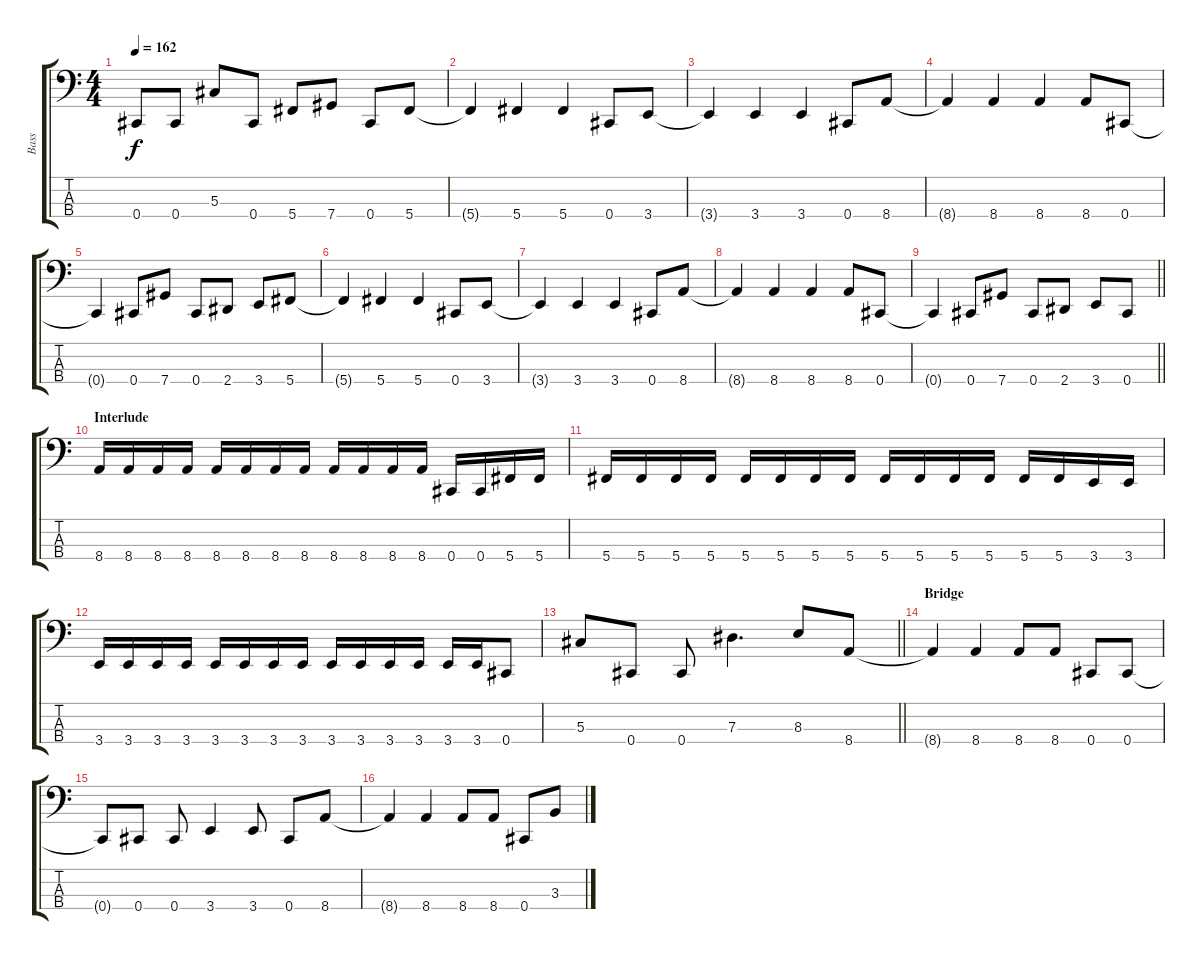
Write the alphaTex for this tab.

\track ("Bass" "Bass") {instrument electricbassfinger}
\staff {score tabs}
\tuning (Gb2 Db2 Ab1 Db1) {hide}
\ts (4 4)
\tempo 162
\clef f4
\ks c
0.4{t}.8{dy f} 0.4.8 5.3.8 0.4.8 5.4.8 7.4.8 0.4.8 5.4.8 |
5.4{t}.4 5.4.4 5.4.4 0.4.8 3.4.8 |
3.4{t}.4 3.4.4 3.4.4 0.4.8 8.4.8 |
8.4{t}.4 8.4.4 8.4.4 8.4.8 0.4.8 |
0.4{t}.4 0.4.8 7.4.8 0.4.8 2.4.8 3.4.8 5.4.8 |
5.4{t}.4 5.4.4 5.4.4 0.4.8 3.4.8 |
3.4{t}.4 3.4.4 3.4.4 0.4.8 8.4.8 |
8.4{t}.4 8.4.4 8.4.4 8.4.8 0.4.8 |
\barLineRight lightlight
0.4{t}.4 0.4.8 7.4.8 0.4.8 2.4.8 3.4.8 0.4.8 |
\section ("" "Interlude")
8.4.16 8.4.16 8.4.16 8.4.16 8.4.16 8.4.16 8.4.16 8.4.16 8.4.16 8.4.16 8.4.16 8.4.16 0.4.16 0.4.16 5.4.16 5.4.16 |
5.4.16 5.4.16 5.4.16 5.4.16 5.4.16 5.4.16 5.4.16 5.4.16 5.4.16 5.4.16 5.4.16 5.4.16 5.4.16 5.4.16 3.4.16 3.4.16 |
3.4.16 3.4.16 3.4.16 3.4.16 3.4.16 3.4.16 3.4.16 3.4.16 3.4.16 3.4.16 3.4.16 3.4.16 3.4.16 3.4.16 0.4.8 |
\barLineRight lightlight
5.3.8 0.4.8 0.4.8 7.3.4{d} 8.3.8 8.4.8 |
\section ("" "Bridge")
8.4{t}.4 8.4.4 8.4.8 8.4.8 0.4.8 0.4.8 |
0.4{t}.8 0.4.8 0.4.8 3.4.4 3.4.8 0.4.8 8.4.8 |
8.4{t}.4 8.4.4 8.4.8 8.4.8 0.4.8 3.3.8
